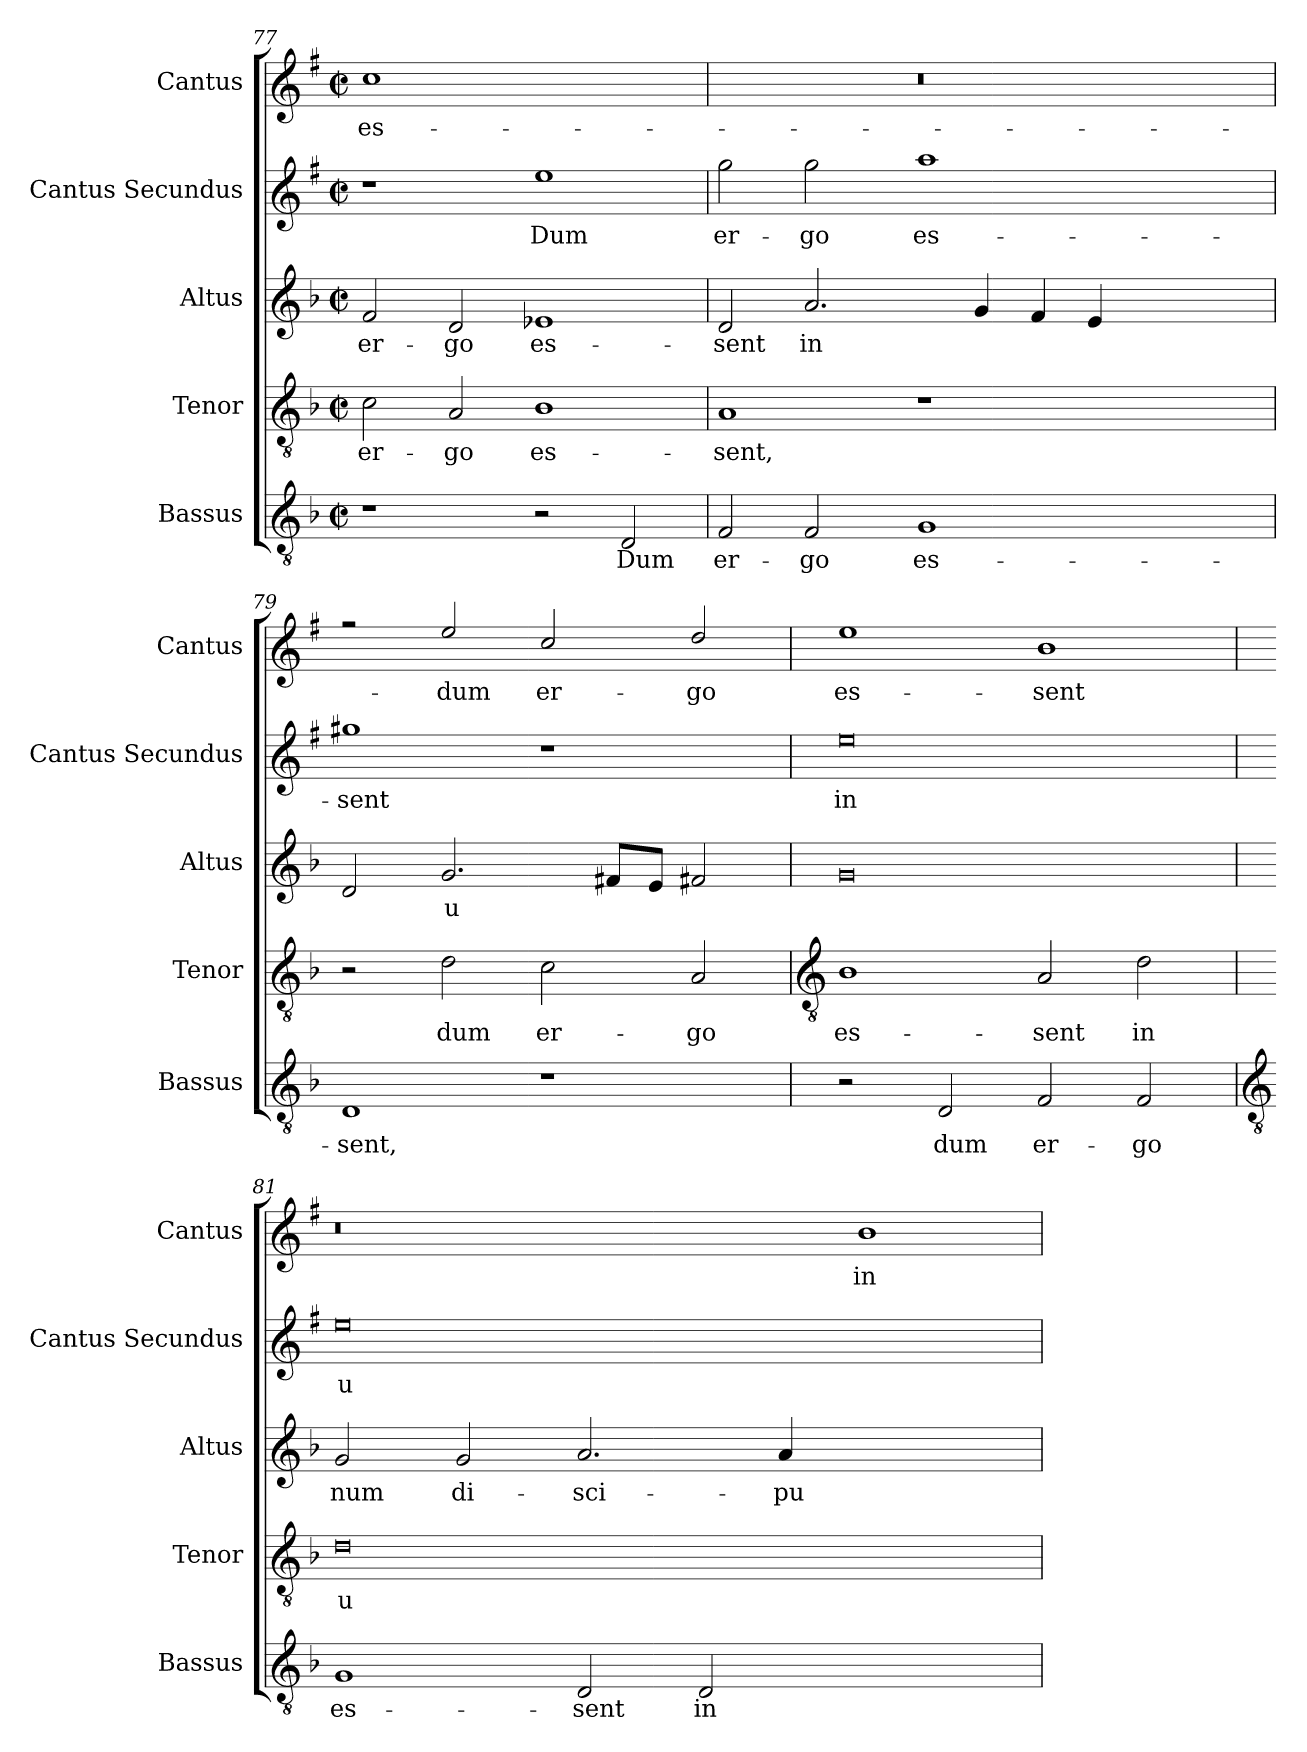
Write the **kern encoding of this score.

**kern	**text	**kern	**text	**kern	**text	**kern	**text	**kern	**text
*part5	*part5	*part4	*part4	*part3	*part3	*part2	*part2	*part1	*part1
*staff5	*staff5	*staff4	*staff4	*staff3	*staff3	*staff2	*staff2	*staff1	*staff1
*I"Bassus	*	*I"Tenor	*	*I"Altus	*	*I"Cantus Secundus	*	*I"Cantus	*
*I'Bassus	*	*I'Tenor	*	*I'Altus	*	*I'Cantus Secundus	*	*I'Cantus	*
*clefGv2	*	*clefGv2	*	*clefG2	*	*clefG2	*	*clefG2	*
*	*	*	*	*	*	*ITrd1c2	*	*ITrd1c2	*
*k[b-]	*	*k[b-]	*	*k[b-]	*	*k[b-]	*	*k[b-]	*
*F:	*	*F:	*	*F:	*	*F:	*	*F:	*
*M4/2	*	*M4/2	*	*M4/2	*	*M4/2	*	*M4/2	*
*met(c|)	*	*met(c|)	*	*met(c|)	*	*met(c|)	*	*met(c|)	*
=77	=77	=77	=77	=77	=77	=77	=77	=77	=77
!	!	!	!LO:LY:b	!	!LO:LY:b	!	!	!	!LO:LY:b
*	*	*	*	*	*	*	*	*^	*
1r	.	2c	er-	2f	er-	1r	.	1b-	0ryy	es-
!	!	!	!LO:LY:b	!	!LO:LY:b	!	!	!	!	!
.	.	2A	-go	2d	-go	.	.	.	.	.
!	!	!	!LO:LY:b	!	!LO:LY:b	!	!LO:LY:b	!	!	!LO:LY:b
2r	.	1B-	es-	1e-X	es-	1dd	Dum	[1ayy	.	-sent,
!	!LO:LY:b	!	!	!	!	!	!	!	!	!
2D	Dum	.	.	.	.	.	.	.	.	.
=78	=78	=78	=78	=78	=78	=78	=78	=78	=78	=78
!	!LO:LY:b	!	!LO:LY:b	!	!LO:LY:b	!	!LO:LY:b	!	!	!
2F	er-	1A	-sent,	2d	-sent	2ff	er-	2.ayy_	0ryy	.
!	!LO:LY:b	!	!	!	!LO:LY:b	!	!LO:LY:b	!	!	!
2F	-go	.	.	2.a	in	2ff	-go	.	.	.
.	.	.	.	.	.	.	.	4ayy]	.	.
!	!LO:LY:b	!	!	!	!	!	!LO:LY:b	!	!	!
1G	es-	1r	.	.	.	1gg	es-	0r	.	.
.	.	.	.	4g	.	.	.	.	.	.
.	.	.	.	4f	.	.	.	.	.	.
.	.	.	.	4e	.	.	.	.	.	.
1ryy	.	1ryy	.	1ryy	.	1ryy	.	.	1ryy	.
!!LO:LB:g=z	!!
=79	=79	=79	=79	=79	=79	=79	=79	=79	=79	=79
!	!LO:LY:b	!	!	!	!	!	!LO:LY:b	!	!	!
1D	-sent,	2r	.	2d	.	1ff#X	-sent	2r	0ryy	.
!	!	!	!LO:LY:b	!	!LO:LY:b	!	!	!	!	!LO:LY:b
.	.	2d	dum	2.g	u	.	.	2dd	.	dum
!	!	!	!LO:LY:b	!	!	!	!	!	!	!LO:LY:b
1r	.	2c	er-	.	.	1r	.	2b-	.	er-
.	.	.	.	8f#L	.	.	.	.	.	.
.	.	.	.	8eJ	.	.	.	.	.	.
!	!	!	!LO:LY:b	!	!	!	!	!	!	!LO:LY:b
.	.	2A	-go	2f#X	.	.	.	2cc	.	-go
!!LO:LB:g=z	!!
=80	=80	=80	=80	=80	=80	=80	=80	=80	=80	=80
*	*	*clefGv2	*	*	*	*	*	*	*	*
!	!	!	!LO:LY:b	!	!	!	!LO:LY:b	!	!	!LO:LY:b
2r	.	1B-	es-	0g	.	0dd	in	1dd	0ryy	es-
!	!LO:LY:b	!	!	!	!	!	!	!	!	!
2D	dum	.	.	.	.	.	.	.	.	.
!	!LO:LY:b	!	!LO:LY:b	!	!	!	!	!	!	!LO:LY:b
2F	er-	2A	-sent	.	.	.	.	1a	.	-sent
!	!LO:LY:b	!	!LO:LY:b	!	!	!	!	!	!	!
2F	-go	2d	in	.	.	.	.	.	.	.
!!LO:LB:g=z	!!
=81	=81	=81	=81	=81	=81	=81	=81	=81	=81	=81
*clefGv2	*	*	*	*	*	*	*	*	*	*
!	!LO:LY:b	!	!LO:LY:b	!	!LO:LY:b	!	!LO:LY:b	!	!	!
1G	es-	0d	u-	2g	num	0dd	u-	0r	0ryy	.
!	!	!	!	!	!LO:LY:b	!	!	!	!	!
.	.	.	.	2g	di-	.	.	.	.	.
!	!LO:LY:b	!	!	!	!LO:LY:b	!	!	!	!	!
2D	-sent	.	.	2.a	-sci-	.	.	.	.	.
!	!LO:LY:b	!	!	!	!	!	!	!	!	!
2D	in	.	.	.	.	.	.	.	.	.
!	!	!	!	!	!LO:LY:b	!	!	!	!	!
.	.	.	.	4a	-pu-	.	.	.	.	.
!	!	!	!	!	!	!	!	!	!	!LO:LY:b
1ryy	.	1ryy	.	1ryy	.	1ryy	.	1a	1ryy	in
*	*	*	*	*	*	*	*	*v	*v	*
=	=	=	=	=	=	=	=	=	=
*-	*-	*-	*-	*-	*-	*-	*-	*-	*-
